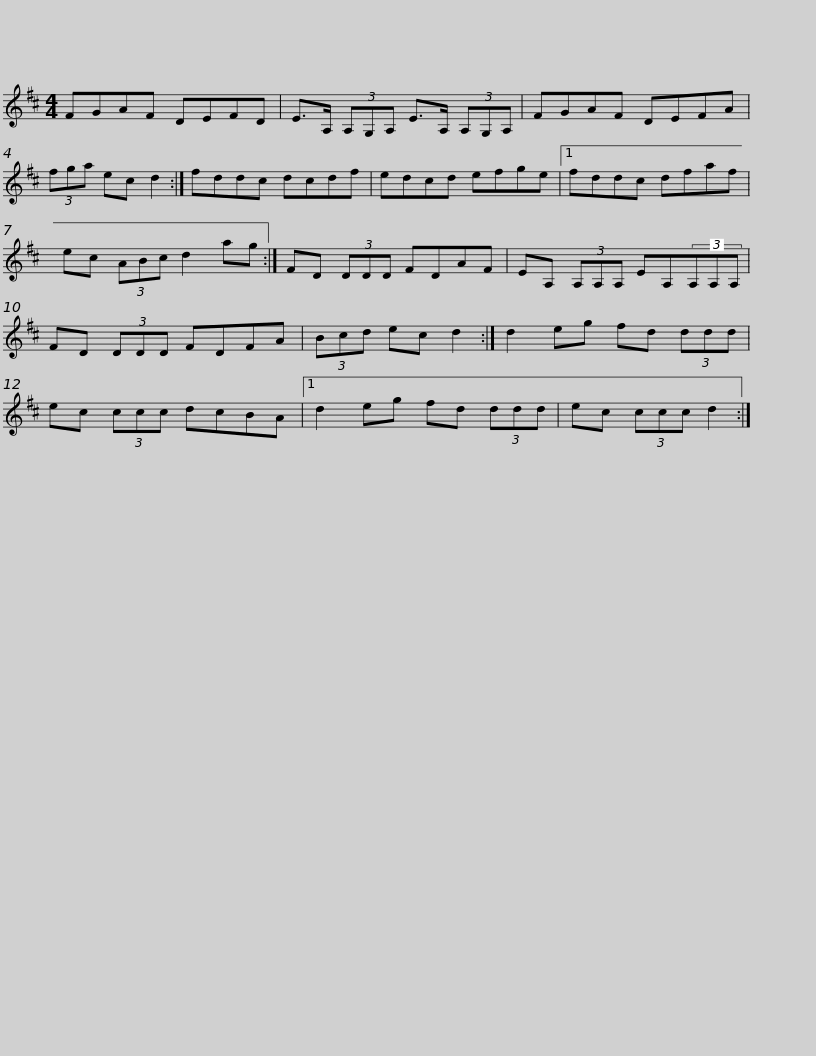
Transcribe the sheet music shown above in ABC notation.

X:1
L:1/8
M:4/4
I:linebreak $
K:D
V:1 treble
V:1
 FGAF DEFD | E>A, (3A,G,A, E>A, (3A,G,A, | FGAF DEFA | (3fga ec d2 :| fddc dcdf |$ %5
 edcd efge |1 fddc dfaf | ec (3ABc d2 ag :| FD (3DDD FDAF | EA, (3A,A,A, EA,(3A,A,A, |$ %10
 FD (3DDD FDFA | (3Bcd ec d2 :| d2 eg fd (3ddd | ec (3ccc dcBA |1 d2 eg fd (3ddd |$ %15
 ec (3ccc d2 :| %16
